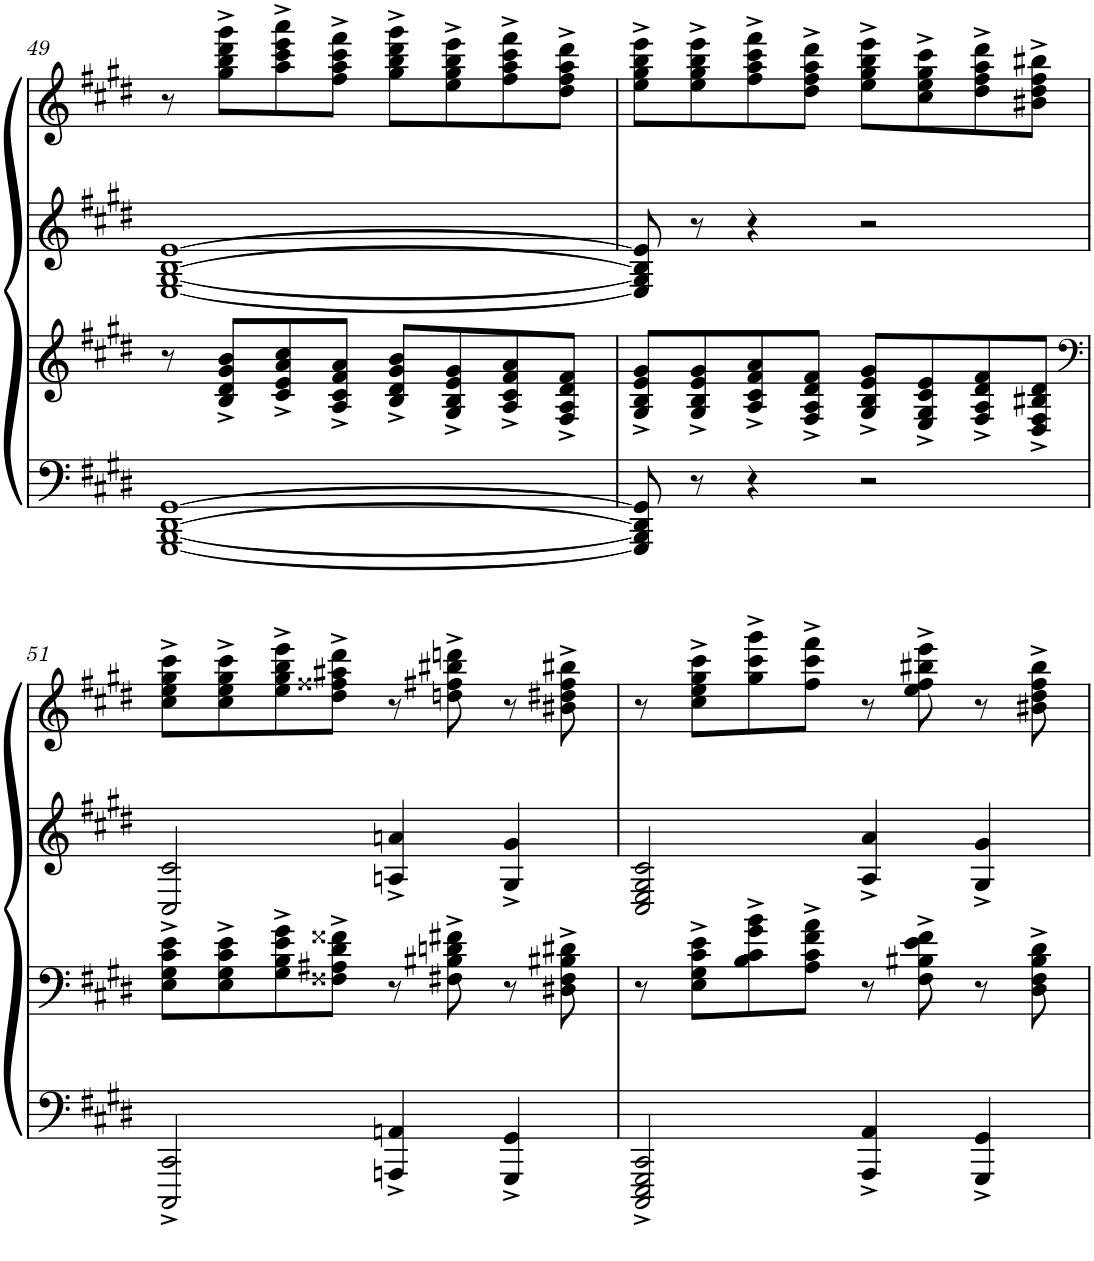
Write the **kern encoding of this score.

**kern	**kern	**kern	**kern
*part4	*part3	*part2	*part1
*staff4	*staff3	*staff2	*staff1
*I"Piano 2	*I"Piano 2	*I"Piano	*I"Piano
*I'Pno	*I'Pno	*I'Pno	*I'Pno
!!LO:PB:g=z
*clefF4	*clefG2	*clefG2	*clefG2
*k[f#c#g#d#]	*k[f#c#g#d#]	*k[f#c#g#d#]	*k[f#c#g#d#]
*M4/4	*M4/4	*M4/4	*M4/4
=49	=49	=49	=49
[1GGG# [1BBB [>1DD# [1GG#	8r	[1E [1G# [>1B [1e	8r
.	8B/^ 8d#/^ 8g#/^ 8b/^L	.	8gg#\^ 8bb\^ 8ddd#\^ 8ggg#\^L
.	8c#/^ 8e/^ 8a/^ 8cc#/^	.	8aa\^ 8ccc#\^ 8eee\^ 8aaa\^
.	8A/^ 8c#/^ 8f#/^ 8a/^J	.	8ff#\^ 8aa\^ 8ccc#\^ 8fff#\^J
.	8B/^ 8d#/^ 8g#/^ 8b/^L	.	8gg#\^ 8bb\^ 8ddd#\^ 8ggg#\^L
.	8G#/^ 8B/^ 8e/^ 8g#/^	.	8ee\^ 8gg#\^ 8bb\^ 8eee\^
.	8A/^ 8c#/^ 8f#/^ 8a/^	.	8ff#\^ 8aa\^ 8ccc#\^ 8fff#\^
.	8F#/^ 8A/^ 8d#/^ 8f#/^J	.	8dd#\^ 8ff#\^ 8aa\^ 8ddd#\^J
=50	=50	=50	=50
8GGG#/] 8BBB/] 8DD#/] 8GG#/]	8G#/^ 8B/^ 8e/^ 8g#/^L	8E/] 8G#/] 8B/] 8e/]	8ee\^ 8gg#\^ 8bb\^ 8eee\^L
8r	8G#/^ 8B/^ 8e/^ 8g#/^	8r	8ee\^ 8gg#\^ 8bb\^ 8eee\^
4r	8A/^ 8c#/^ 8f#/^ 8a/^	4r	8ff#\^ 8aa\^ 8ccc#\^ 8fff#\^
.	8F#/^ 8A/^ 8d#/^ 8f#/^J	.	8dd#\^ 8ff#\^ 8aa\^ 8ddd#\^J
2r	8G#/^ 8B/^ 8e/^ 8g#/^L	2r	8ee\^ 8gg#\^ 8bb\^ 8eee\^L
.	8E/^ 8G#/^ 8c#/^ 8e/^	.	8cc#\^ 8ee\^ 8gg#\^ 8ccc#\^
.	8F#/^ 8A/^ 8d#/^ 8f#/^	.	8dd#\^ 8ff#\^ 8aa\^ 8ddd#\^
.	8D#/^ 8F#/^ 8B#X/^ 8d#/^J	.	8b#X\^ 8dd#\^ 8ff#\^ 8bb#X\^J
!!LO:LB:g=z
=51	=51	=51	=51
*	*clefF4	*	*
2CCC#/^ 2CC#/^	8E\^ 8G#\^ 8c#\^ 8e\^L	2C#/ 2c#/	8cc#\^ 8ee\^ 8gg#\^ 8ccc#\^L
.	8E\^ 8G#\^ 8c#\^ 8e\^	.	8cc#\^ 8ee\^ 8gg#\^ 8ccc#\^
.	8G#\^ 8B\^ 8e\^ 8g#\^	.	8ee\^ 8gg#\^ 8bb\^ 8eee\^
.	8F##X\^ 8A#X\^ 8d#\^ 8f##X\^J	.	8dd#\^ 8ff##X\^ 8aa#X\^ 8ddd#\^J
4AAAn/^ 4AAn/^	8r	4An/^ 4an/^	8r
.	8F#X\^ 8B#X\^ 8dn\^ 8f#X\^	.	8ddn\^ 8ff#X\^ 8bb#X\^ 8dddn\^
4GGG#/^ 4GG#/^	8r	4G#/^ 4g#/^	8r
.	8D#X\^ 8F#\^ 8B#X\^ 8d#X\^	.	8b#X\^ 8dd#X\^ 8ff#\^ 8bb#X\^
=52	=52	=52	=52
2CCC#/^ 2EEE/^ 2GGG#/^ 2CC#/^	8r	2C#/ 2E/ 2G#/ 2c#/	8r
.	8E\^ 8G#\^ 8c#\^ 8e\^L	.	8cc#\^ 8ee\^ 8gg#\^ 8ccc#\^L
.	8B\^ 8c#\^ 8g#\^ 8b\^	.	8gg#\^ 8ccc#\^ 8ggg#\^
.	8A\^ 8c#\^ 8f#\^ 8a\^J	.	8ff#\^ 8ccc#\^ 8fff#\^J
4AAA/^ 4AA/^	8r	4A/^ 4a/^	8r
.	8F#\^ 8B#X\^ 8e\^ 8f#\^	.	8ee\^ 8ff#\^ 8bb#X\^ 8eee\^
4GGG#/^ 4GG#/^	8r	4G#/^ 4g#/^	8r
.	8D#\^ 8F#\^ 8B#\^ 8d#\^	.	8b#X\^ 8dd#\^ 8ff#\^ 8bb#\^
=	=	=	=
*-	*-	*-	*-
